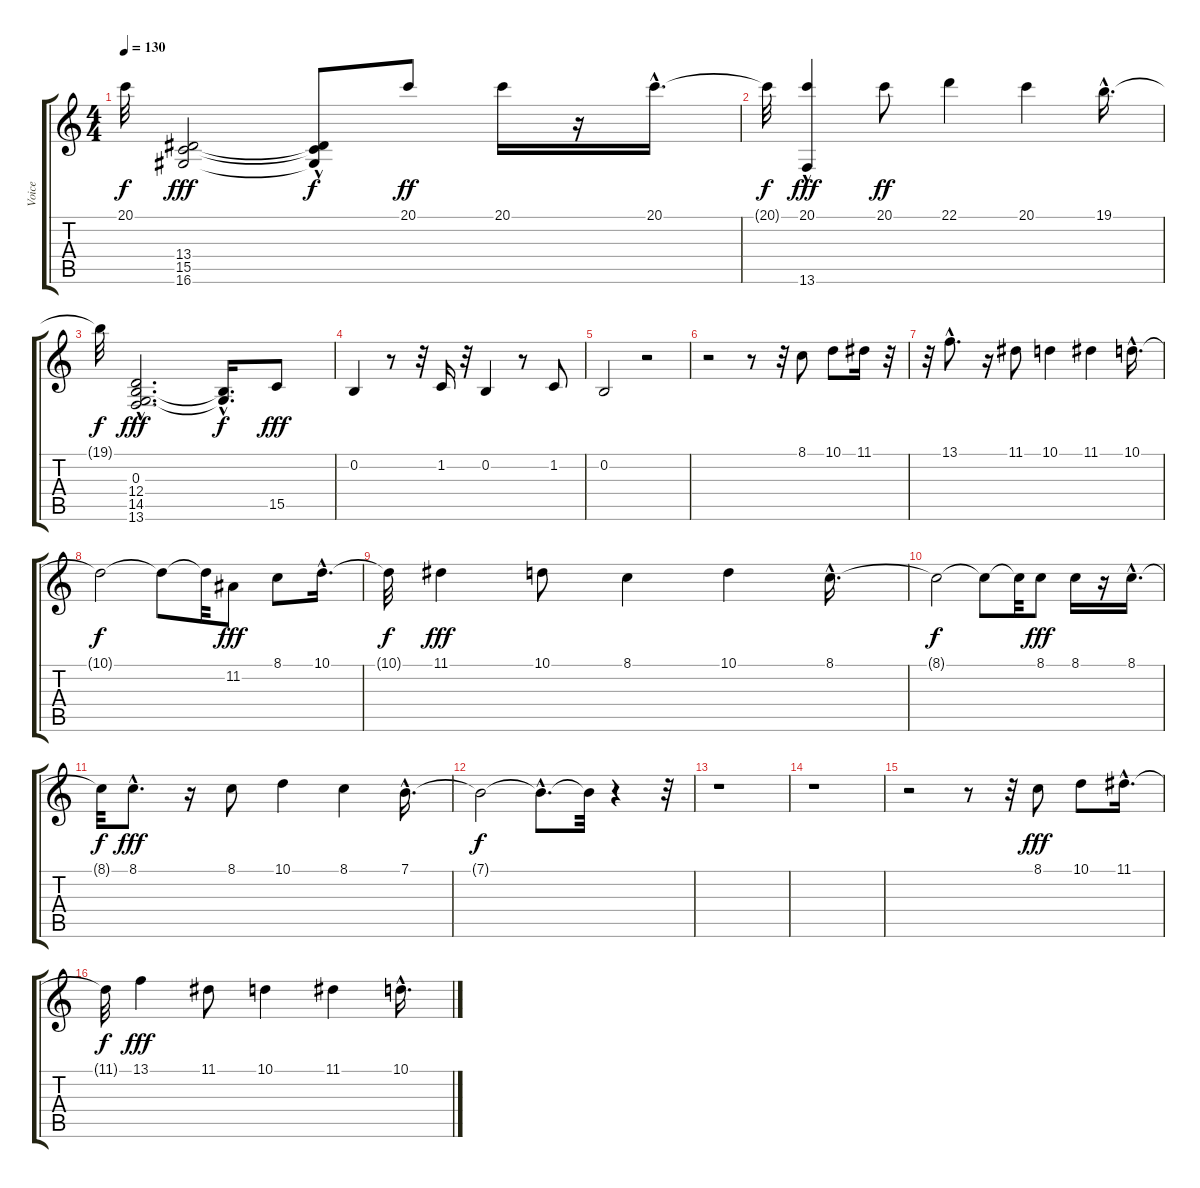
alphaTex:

\track ("Voice" "Voice") {instrument lead8bassandlead}
\staff {score tabs}
\tuning (E4 B3 G3 D3 A2 E2) {hide}
\ts (4 4)
\tempo 130
\clef g2
\ks c
20.1{t}.32{dy f} (13.4 15.5 16.6).2{dy fff} (13.4{t} 15.5{t} 16.6{hac t}).8{dy f} 20.1.8{dy ff} 20.1.16 r.16 20.1{hac}.16{d} |
20.1{t}.32{dy f} (20.1{hac} 13.6).4{dy fff} 20.1.8{dy ff} 22.1.4 20.1.4 19.1{hac}.16{d} |
19.1{t}.32{dy f} (0.3{hac} 12.4{hac} 14.5{hac} 13.6).2{d dy fff} (0.3{t} 14.5{hac t}).16{d dy f} 15.5.8{dy fff} |
0.2.4 r.8 r.32 1.2.16 r.32 0.2.4 r.8 1.2.8 |
0.2.2 r.2 |
r.2 r.8 r.32 8.1.8{instrument lead8bassandlead} 10.1.8 11.1.16 r.32 |
r.32 13.1{hac}.8{d} r.16 11.1.8 10.1.4 11.1.4 10.1{hac}.16{d} |
10.1{t}.2{dy f} 10.1{t}.8 10.1{t}.32 11.2.8{dy fff} 8.1.8 10.1{hac}.16{d} |
10.1{t}.32{dy f} 11.1.4{dy fff} 10.1.8 8.1.4 10.1.4 8.1{hac}.16{d} |
8.1{t}.2{dy f} 8.1{t}.8 8.1{t}.32 8.1.8{dy fff} 8.1.16 r.16 8.1{hac}.16{d} |
8.1{t}.32{dy f} 8.1{hac}.8{d dy fff} r.16 8.1.8 10.1.4 8.1.4 7.1{hac}.16{d} |
7.1{t}.2{dy f} 7.1{hac t}.8{d} 7.1{t}.32 r.4 r.32 |
r.1 |
r.1 |
r.2 r.8 r.32 8.1.8{dy fff} 10.1.8 11.1{hac}.16{d} |
11.1{t}.32{dy f} 13.1.4{dy fff} 11.1.8 10.1.4 11.1.4 10.1{hac}.16{d}
